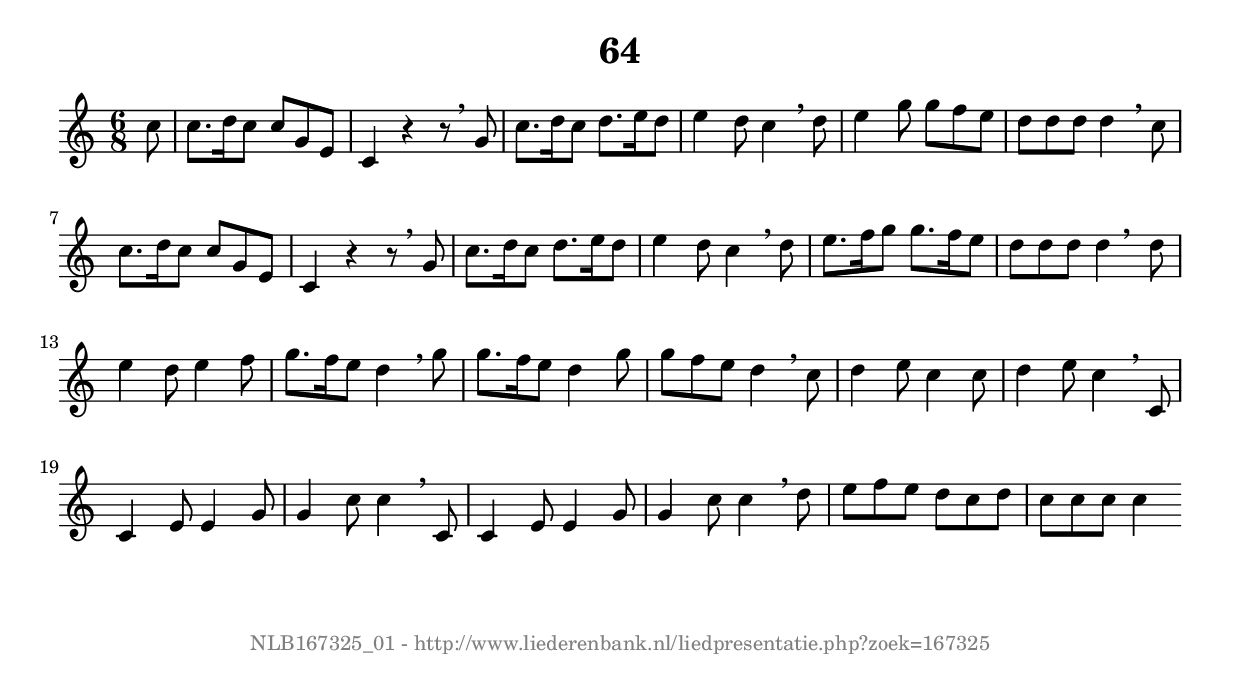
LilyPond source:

%
% produced by wce2krn 1.64 (7 June 2014)
%
\version"2.16"
#(append! paper-alist '(("long" . (cons (* 210 mm) (* 2000 mm)))))
#(set-default-paper-size "long")
sb = {\breathe}
mBreak = {\breathe }
bBreak = {\breathe }
x = {\once\override NoteHead #'style = #'cross }
gl=\glissando
itime={\override Staff.TimeSignature #'stencil = ##f }
ficta = {\once\set suggestAccidentals = ##t}
fine = {\once\override Score.RehearsalMark #'self-alignment-X = #1 \mark \markup {\italic{Fine}}}
dc = {\once\override Score.RehearsalMark #'self-alignment-X = #1 \mark \markup {\italic{D.C.}}}
dcf = {\once\override Score.RehearsalMark #'self-alignment-X = #1 \mark \markup {\italic{D.C. al Fine}}}
dcc = {\once\override Score.RehearsalMark #'self-alignment-X = #1 \mark \markup {\italic{D.C. al Coda}}}
ds = {\once\override Score.RehearsalMark #'self-alignment-X = #1 \mark \markup {\italic{D.S.}}}
dsf = {\once\override Score.RehearsalMark #'self-alignment-X = #1 \mark \markup {\italic{D.S. al Fine}}}
dsc = {\once\override Score.RehearsalMark #'self-alignment-X = #1 \mark \markup {\italic{D.S. al Coda}}}
pv = {\set Score.repeatCommands = #'((volta "1"))}
sv = {\set Score.repeatCommands = #'((volta "2"))}
tv = {\set Score.repeatCommands = #'((volta "3"))}
qv = {\set Score.repeatCommands = #'((volta "4"))}
xv = {\set Score.repeatCommands = #'((volta #f))}
\header{ tagline = ""
title = "64"
}
\score {{
\key c \major
\relative g'
{
\set melismaBusyProperties = #'()
\partial 32*4
\time 6/8
\tempo 4=120
\override Score.MetronomeMark #'transparent = ##t
\override Score.RehearsalMark #'break-visibility = #(vector #t #t #f)
c8 c8. d16 c8 c g e c4 r r8 \sb g' c8. d16 c8 d8. e16 d8 e4 d8 c4 \mBreak
d8 e4 g8 g f e d d d d4 \sb c8 c8. d16 c8 c g e c4 r r8 \mBreak
g'8 c8. d16 c8 d8. e16 d8 e4 d8 c4 \sb d8 e8. f16 g8 g8. f16 e8 d d d d4 \bar":|:" \bBreak
d8 e4 d8 e4 f8 g8. f16 e8 d4 \sb g8 g8. f16 e8 d4 g8 g f e d4 \mBreak
c8 d4 e8 c4 c8 d4 e8 c4 \sb c,8 c4 e8 e4 g8 g4 c8 c4 \mBreak
c,8 c4 e8 e4 g8 g4 c8 c4 \sb d8 e f e d c d c c c c4 \bar":|"
 }}
 \midi { }
 \layout {
            indent = 0.0\cm
}
}
\markup { \vspace #0 } \markup { \with-color #grey \fill-line { \center-column { \smaller "NLB167325_01 - http://www.liederenbank.nl/liedpresentatie.php?zoek=167325" } } }
